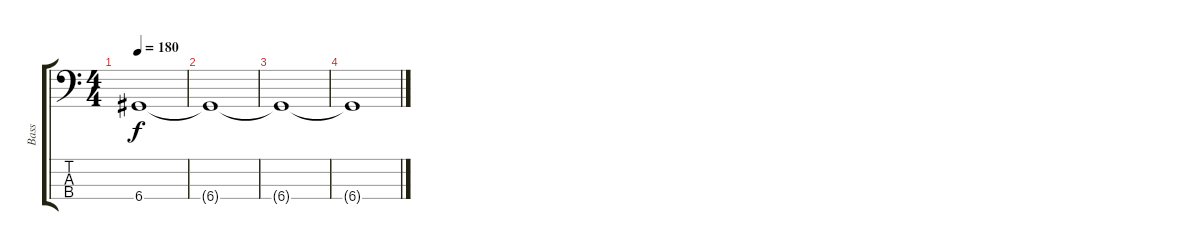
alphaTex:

\track ("Bass" "Bass") {instrument electricbassfinger}
\staff {score tabs}
\tuning (F2 C2 G1 D1) {hide}
\ts (4 4)
\tempo 180
\clef f4
\ks c
6.4{t}.1{dy f} |
6.4{t}.1 |
6.4{t}.1 |
6.4{t}.1
